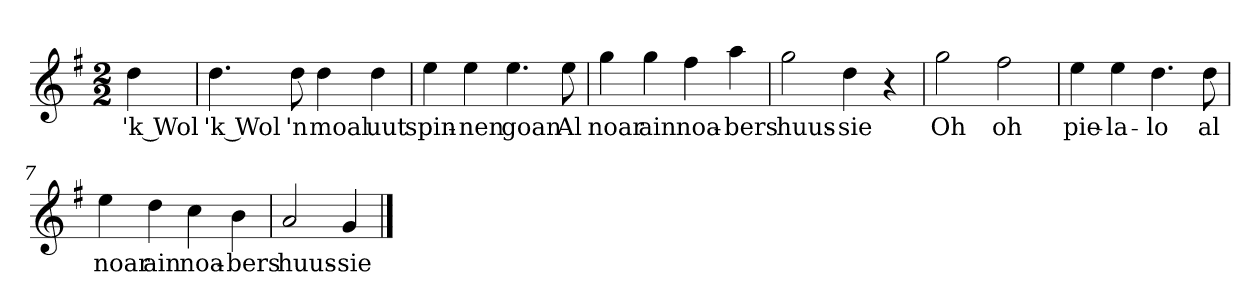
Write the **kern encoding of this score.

**kern	**text
*part1	*part1
*staff1	*staff1
*clefG2	*
*k[f#]	*
*G:	*
*M2/2	*
*MM120	*
=	=
4dd	'k Wol
=1	=1
4.dd	'k Wol
8dd	'n
4dd	moal
4dd	uut
=2	=2
4ee	spin-
4ee	-nen
4.ee	goan
8ee	Al
=3	=3
4gg	noar
4gg	ain
4ff#	noa-
4aa	-bers
=4	=4
2gg	huus-
4dd	-sie
4r	.
=5	=5
2gg	Oh
2ff#	oh
=6	=6
4ee	pie-
4ee	-la-
4.dd	-lo
8dd	al
=7	=7
4ee	noar
4dd	ain
4cc	noa-
4b	-bers
=8	=8
2a	huus-
4g	-sie
==	==
*-	*-
